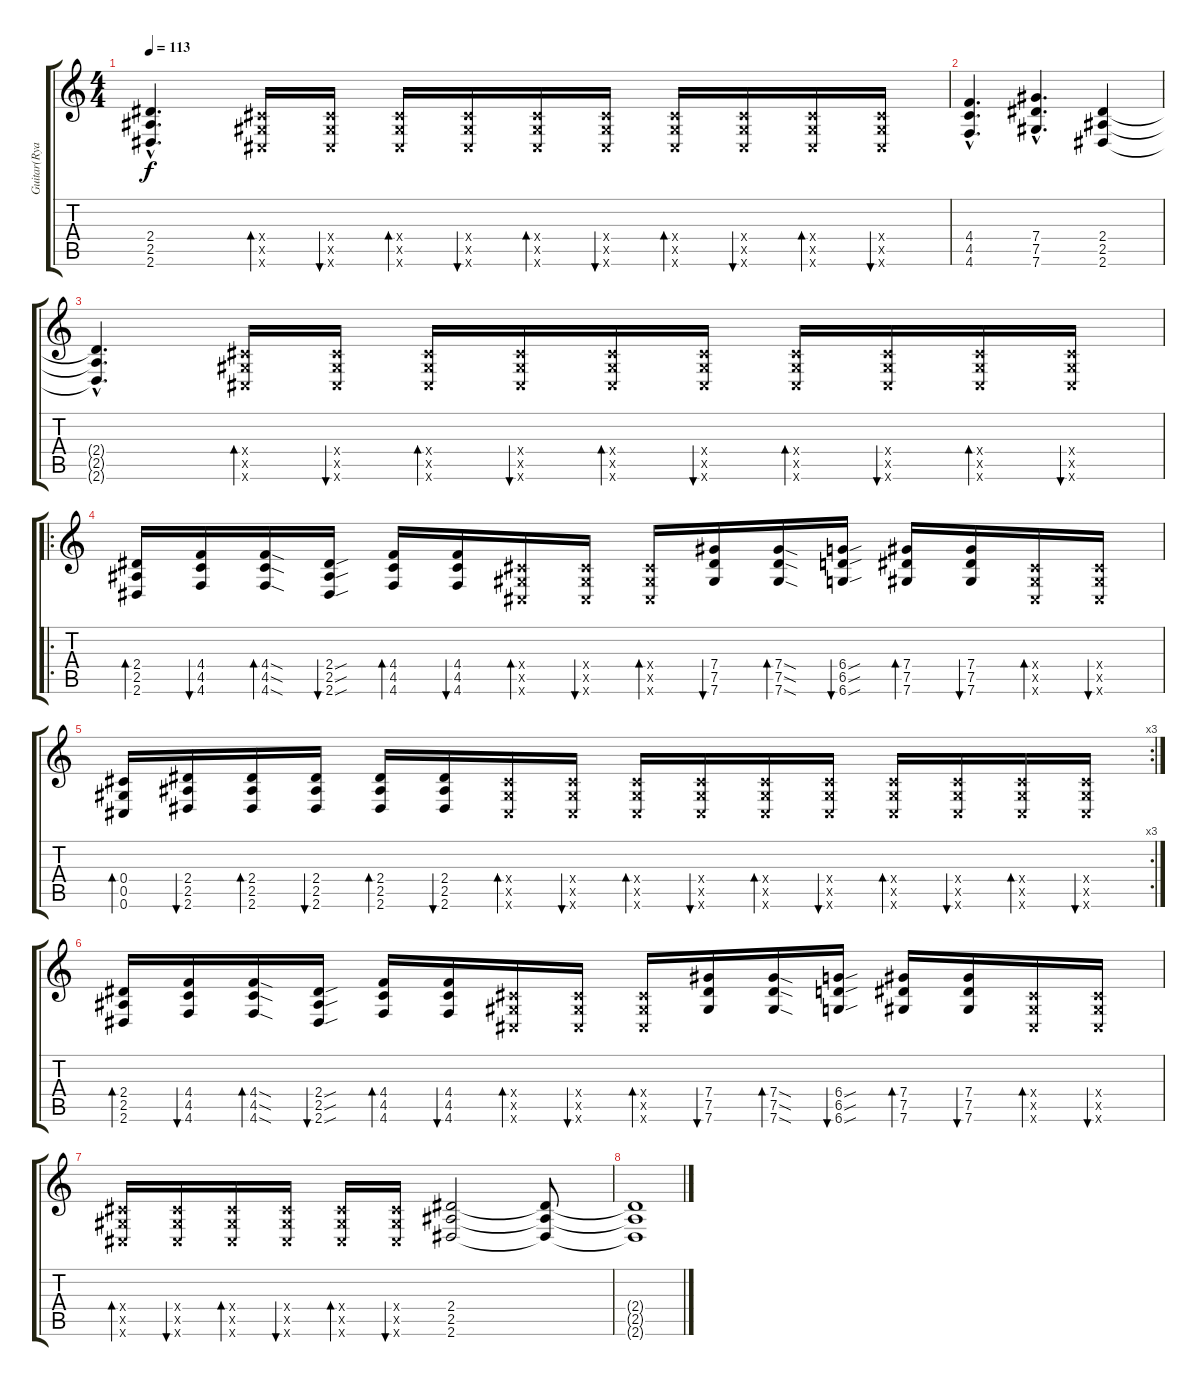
\track ("Guitar(Ryan Peake)" "Guitar(Rya") {instrument distortionguitar}
\staff {score tabs}
\tuning (Eb4 Bb3 Gb3 Db3 Ab2 Db2) {hide}
\ts (4 4)
\tempo 113
\clef g2
\ks c
(2.4{hac t} 2.5{hac t} 2.6{hac t}).4{d dy f} (0.4{x} 0.5{x} 0.6{x}).16{bd 30} (0.4{x} 0.5{x} 0.6{x}).16{bu 30} (0.4{x} 0.5{x} 0.6{x}).16{bd 30} (0.4{x} 0.5{x} 0.6{x}).16{bu 30} (0.4{x} 0.5{x} 0.6{x}).16{bd 30} (0.4{x} 0.5{x} 0.6{x}).16{bu 30} (0.4{x} 0.5{x} 0.6{x}).16{bd 30} (0.4{x} 0.5{x} 0.6{x}).16{bu 30} (0.4{x} 0.5{x} 0.6{x}).16{bd 30} (0.4{x} 0.5{x} 0.6{x}).16{bu 30} |
(4.4{hac} 4.5{hac} 4.6{hac}).4{d} (7.4{hac} 7.5{hac} 7.6{hac}).4{d} (2.4 2.5 2.6).4 |
(2.4{hac t} 2.5{hac t} 2.6{hac t}).4{d} (0.4{x} 0.5{x} 0.6{x}).16{bd 30} (0.4{x} 0.5{x} 0.6{x}).16{bu 30} (0.4{x} 0.5{x} 0.6{x}).16{bd 30} (0.4{x} 0.5{x} 0.6{x}).16{bu 30} (0.4{x} 0.5{x} 0.6{x}).16{bd 30} (0.4{x} 0.5{x} 0.6{x}).16{bu 30} (0.4{x} 0.5{x} 0.6{x}).16{bd 30} (0.4{x} 0.5{x} 0.6{x}).16{bu 30} (0.4{x} 0.5{x} 0.6{x}).16{bd 30} (0.4{x} 0.5{x} 0.6{x}).16{bu 30} |
\ro
(2.4 2.5 2.6).16{bd 30} (4.4 4.5 4.6).16{bu 30} (4.4{sod} 4.5{sod} 4.6{sod}).16{bd 30} (2.4{sou} 2.5{sou} 2.6{sou}).16{bu 30} (4.4 4.5 4.6).16{bd 30} (4.4 4.5 4.6).16{bu 30} (0.4{x} 0.5{x} 0.6{x}).16{bd 30} (0.4{x} 0.5{x} 0.6{x}).16{bu 30} (0.4{x} 0.5{x} 0.6{x}).16{bd 30} (7.4 7.5 7.6).16{bu 30} (7.4{sod} 7.5{sod} 7.6{sod}).16{bd 30} (6.4{sou} 6.5{sou} 6.6{sou}).16{bu 30} (7.4 7.5 7.6).16{bd 30} (7.4 7.5 7.6).16{bu 30} (0.4{x} 0.5{x} 0.6{x}).16{bd 30} (0.4{x} 0.5{x} 0.6{x}).16{bu 30} |
\rc 3
(0.4 0.5 0.6).16{bd 30} (2.4 2.5 2.6).16{bu 30} (2.4 2.5 2.6).16{bd 30} (2.4 2.5 2.6).16{bu 30} (2.4 2.5 2.6).16{bd 30} (2.4 2.5 2.6).16{bu 30} (0.4{x} 0.5{x} 0.6{x}).16{bd 30} (0.4{x} 0.5{x} 0.6{x}).16{bu 30} (0.4{x} 0.5{x} 0.6{x}).16{bd 30} (0.4{x} 0.5{x} 0.6{x}).16{bu 30} (0.4{x} 0.5{x} 0.6{x}).16{bd 30} (0.4{x} 0.5{x} 0.6{x}).16{bu 30} (0.4{x} 0.5{x} 0.6{x}).16{bd 30} (0.4{x} 0.5{x} 0.6{x}).16{bu 30} (0.4{x} 0.5{x} 0.6{x}).16{bd 30} (0.4{x} 0.5{x} 0.6{x}).16{bu 30} |
(2.4 2.5 2.6).16{bd 30} (4.4 4.5 4.6).16{bu 30} (4.4{sod} 4.5{sod} 4.6{sod}).16{bd 30} (2.4{sou} 2.5{sou} 2.6{sou}).16{bu 30} (4.4 4.5 4.6).16{bd 30} (4.4 4.5 4.6).16{bu 30} (0.4{x} 0.5{x} 0.6{x}).16{bd 30} (0.4{x} 0.5{x} 0.6{x}).16{bu 30} (0.4{x} 0.5{x} 0.6{x}).16{bd 30} (7.4 7.5 7.6).16{bu 30} (7.4{sod} 7.5{sod} 7.6{sod}).16{bd 30} (6.4{sou} 6.5{sou} 6.6{sou}).16{bu 30} (7.4 7.5 7.6).16{bd 30} (7.4 7.5 7.6).16{bu 30} (0.4{x} 0.5{x} 0.6{x}).16{bd 30} (0.4{x} 0.5{x} 0.6{x}).16{bu 30} |
(0.4{x} 0.5{x} 0.6{x}).16{bd 30} (0.4{x} 0.5{x} 0.6{x}).16{bu 30} (0.4{x} 0.5{x} 0.6{x}).16{bd 30} (0.4{x} 0.5{x} 0.6{x}).16{bu 30} (0.4{x} 0.5{x} 0.6{x}).16{bd 30} (0.4{x} 0.5{x} 0.6{x}).16{bu 30} (2.4 2.5 2.6).2 (2.4{t} 2.5{t} 2.6{t}).8 |
(2.4{t} 2.5{t} 2.6{t}).1
